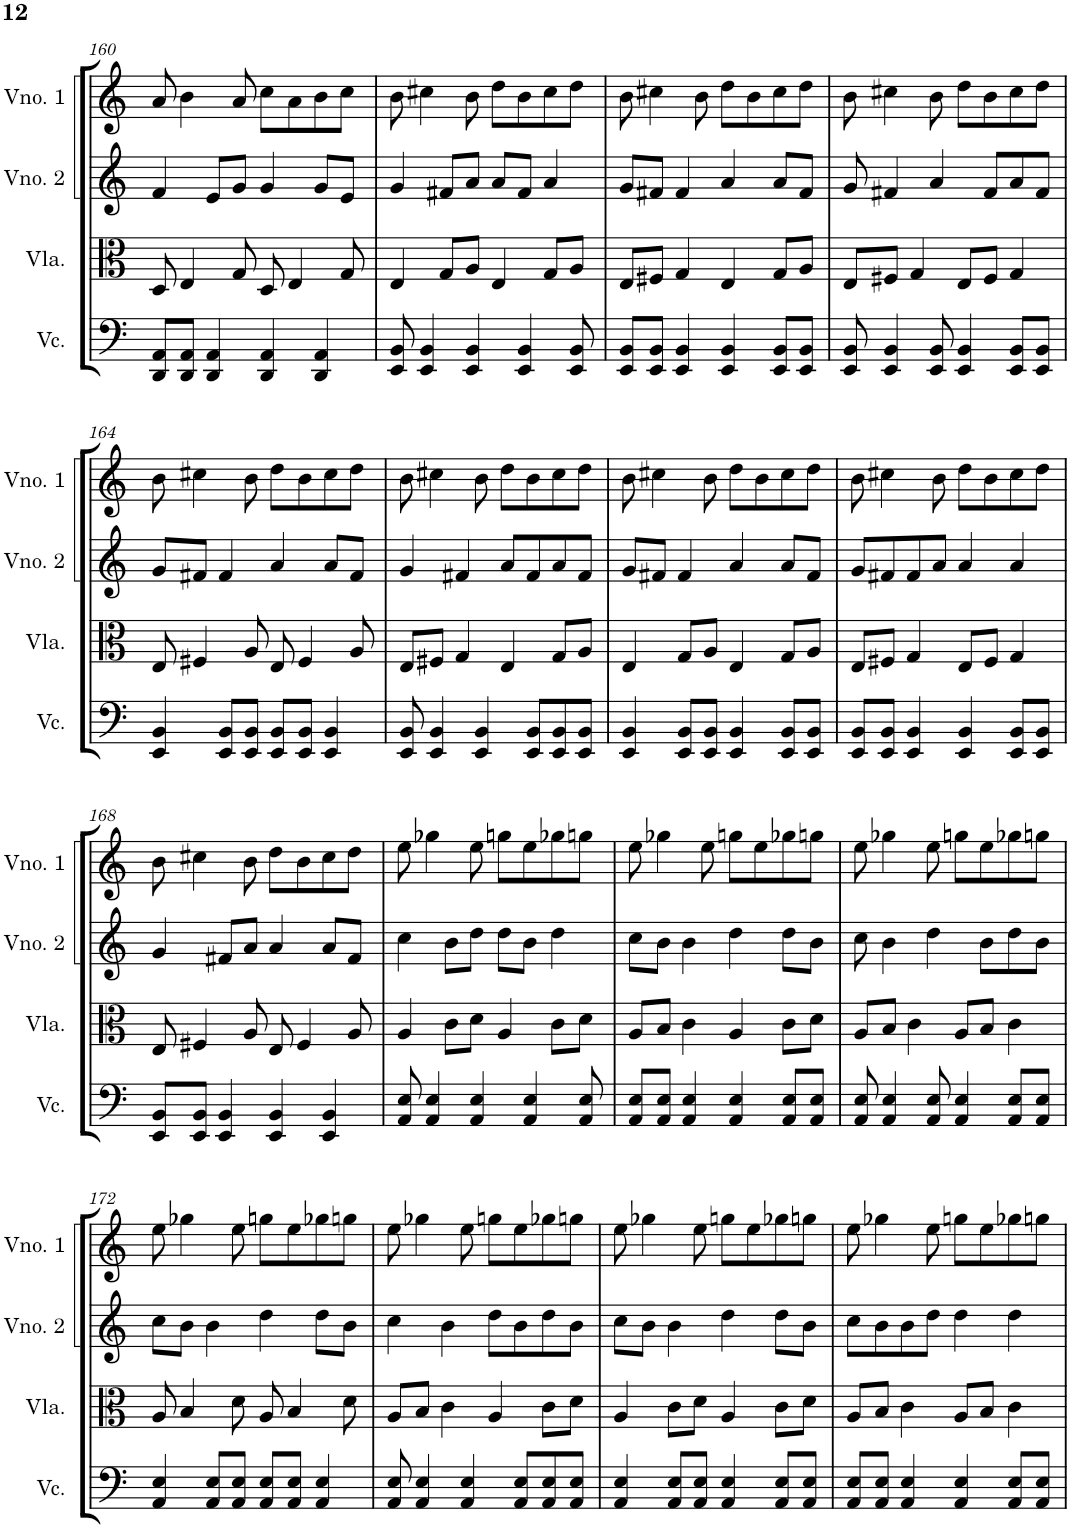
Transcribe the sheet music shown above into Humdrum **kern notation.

**kern	**kern	**kern	**kern
*part4	*part3	*part2	*part1
*staff4	*staff3	*staff2	*staff1
*I"Violoncelo	*I"Viola	*I"Violino 2	*I"Violino 1
*I'Vc.	*I'Vla.	*I'Vno. 2	*I'Vno. 1
!!LO:PB:g=z
*clefF4	*clefC3	*clefG2	*clefG2
*k[]	*k[]	*k[]	*k[]
*M4/4	*M4/4	*M4/4	*M4/4
=160	=160	=160	=160
8DD/ 8AA/L	8D/	4f/	8a/
8DD/ 8AA/J	4E/	.	4b\
4DD/ 4AA/	.	8e/L	.
.	8G/	8g/J	8a/
4DD/ 4AA/	8D/	4g/	8cc\L
.	4E/	.	8a\
4DD/ 4AA/	.	8g/L	8b\
.	8G/	8e/J	8cc\J
=161	=161	=161	=161
8EE/ 8BB/	4E/	4g/	8b\
4EE/ 4BB/	.	.	4cc#X\
.	8G/L	8f#X/L	.
4EE/ 4BB/	8A/J	8a/J	8b\
.	4E/	8a/L	8dd\L
4EE/ 4BB/	.	8f#/J	8b\
.	8G/L	4a/	8cc#\
8EE/ 8BB/	8A/J	.	8dd\J
=162	=162	=162	=162
8EE/ 8BB/L	8E/L	8g/L	8b\
8EE/ 8BB/J	8F#X/J	8f#X/J	4cc#X\
4EE/ 4BB/	4G/	4f#/	.
.	.	.	8b\
4EE/ 4BB/	4E/	4a/	8dd\L
.	.	.	8b\
8EE/ 8BB/L	8G/L	8a/L	8cc#\
8EE/ 8BB/J	8A/J	8f#/J	8dd\J
=163	=163	=163	=163
8EE/ 8BB/	8E/L	8g/	8b\
4EE/ 4BB/	8F#X/J	4f#X/	4cc#X\
.	4G/	.	.
8EE/ 8BB/	.	4a/	8b\
4EE/ 4BB/	8E/L	.	8dd\L
.	8F#/J	8f#/L	8b\
8EE/ 8BB/L	4G/	8a/	8cc#\
8EE/ 8BB/J	.	8f#/J	8dd\J
!!LO:LB:g=z
=164	=164	=164	=164
4EE/ 4BB/	8E/	8g/L	8b\
.	4F#X/	8f#X/J	4cc#X\
8EE/ 8BB/L	.	4f#/	.
8EE/ 8BB/J	8A/	.	8b\
8EE/ 8BB/L	8E/	4a/	8dd\L
8EE/ 8BB/J	4F#/	.	8b\
4EE/ 4BB/	.	8a/L	8cc#\
.	8A/	8f#/J	8dd\J
=165	=165	=165	=165
8EE/ 8BB/	8E/L	4g/	8b\
4EE/ 4BB/	8F#X/J	.	4cc#X\
.	4G/	4f#X/	.
4EE/ 4BB/	.	.	8b\
.	4E/	8a/L	8dd\L
8EE/ 8BB/L	.	8f#/	8b\
8EE/ 8BB/	8G/L	8a/	8cc#\
8EE/ 8BB/J	8A/J	8f#/J	8dd\J
=166	=166	=166	=166
4EE/ 4BB/	4E/	8g/L	8b\
.	.	8f#X/J	4cc#X\
8EE/ 8BB/L	8G/L	4f#/	.
8EE/ 8BB/J	8A/J	.	8b\
4EE/ 4BB/	4E/	4a/	8dd\L
.	.	.	8b\
8EE/ 8BB/L	8G/L	8a/L	8cc#\
8EE/ 8BB/J	8A/J	8f#/J	8dd\J
=167	=167	=167	=167
8EE/ 8BB/L	8E/L	8g/L	8b\
8EE/ 8BB/J	8F#X/J	8f#X/	4cc#X\
4EE/ 4BB/	4G/	8f#/	.
.	.	8a/J	8b\
4EE/ 4BB/	8E/L	4a/	8dd\L
.	8F#/J	.	8b\
8EE/ 8BB/L	4G/	4a/	8cc#\
8EE/ 8BB/J	.	.	8dd\J
!!LO:LB:g=z
=168	=168	=168	=168
8EE/ 8BB/L	8E/	4g/	8b\
8EE/ 8BB/J	4F#X/	.	4cc#X\
4EE/ 4BB/	.	8f#X/L	.
.	8A/	8a/J	8b\
4EE/ 4BB/	8E/	4a/	8dd\L
.	4F#/	.	8b\
4EE/ 4BB/	.	8a/L	8cc#\
.	8A/	8f#/J	8dd\J
=169	=169	=169	=169
8AA/ 8E/	4A/	4cc\	8ee\
4AA/ 4E/	.	.	4gg-X\
.	8c\L	8b\L	.
4AA/ 4E/	8d\J	8dd\J	8ee\
.	4A/	8dd\L	8ggn\L
4AA/ 4E/	.	8b\J	8ee\
.	8c\L	4dd\	8gg-X\
8AA/ 8E/	8d\J	.	8ggn\J
=170	=170	=170	=170
8AA/ 8E/L	8A/L	8cc\L	8ee\
8AA/ 8E/J	8B/J	8b\J	4gg-X\
4AA/ 4E/	4c\	4b\	.
.	.	.	8ee\
4AA/ 4E/	4A/	4dd\	8ggn\L
.	.	.	8ee\
8AA/ 8E/L	8c\L	8dd\L	8gg-X\
8AA/ 8E/J	8d\J	8b\J	8ggn\J
=171	=171	=171	=171
8AA/ 8E/	8A/L	8cc\	8ee\
4AA/ 4E/	8B/J	4b\	4gg-X\
.	4c\	.	.
8AA/ 8E/	.	4dd\	8ee\
4AA/ 4E/	8A/L	.	8ggn\L
.	8B/J	8b\L	8ee\
8AA/ 8E/L	4c\	8dd\	8gg-X\
8AA/ 8E/J	.	8b\J	8ggn\J
!!LO:LB:g=z
=172	=172	=172	=172
4AA/ 4E/	8A/	8cc\L	8ee\
.	4B/	8b\J	4gg-X\
8AA/ 8E/L	.	4b\	.
8AA/ 8E/J	8d\	.	8ee\
8AA/ 8E/L	8A/	4dd\	8ggn\L
8AA/ 8E/J	4B/	.	8ee\
4AA/ 4E/	.	8dd\L	8gg-X\
.	8d\	8b\J	8ggn\J
=173	=173	=173	=173
8AA/ 8E/	8A/L	4cc\	8ee\
4AA/ 4E/	8B/J	.	4gg-X\
.	4c\	4b\	.
4AA/ 4E/	.	.	8ee\
.	4A/	8dd\L	8ggn\L
8AA/ 8E/L	.	8b\	8ee\
8AA/ 8E/	8c\L	8dd\	8gg-X\
8AA/ 8E/J	8d\J	8b\J	8ggn\J
=174	=174	=174	=174
4AA/ 4E/	4A/	8cc\L	8ee\
.	.	8b\J	4gg-X\
8AA/ 8E/L	8c\L	4b\	.
8AA/ 8E/J	8d\J	.	8ee\
4AA/ 4E/	4A/	4dd\	8ggn\L
.	.	.	8ee\
8AA/ 8E/L	8c\L	8dd\L	8gg-X\
8AA/ 8E/J	8d\J	8b\J	8ggn\J
=175	=175	=175	=175
8AA/ 8E/L	8A/L	8cc\L	8ee\
8AA/ 8E/J	8B/J	8b\	4gg-X\
4AA/ 4E/	4c\	8b\	.
.	.	8dd\J	8ee\
4AA/ 4E/	8A/L	4dd\	8ggn\L
.	8B/J	.	8ee\
8AA/ 8E/L	4c\	4dd\	8gg-X\
8AA/ 8E/J	.	.	8ggn\J
=	=	=	=
*-	*-	*-	*-
